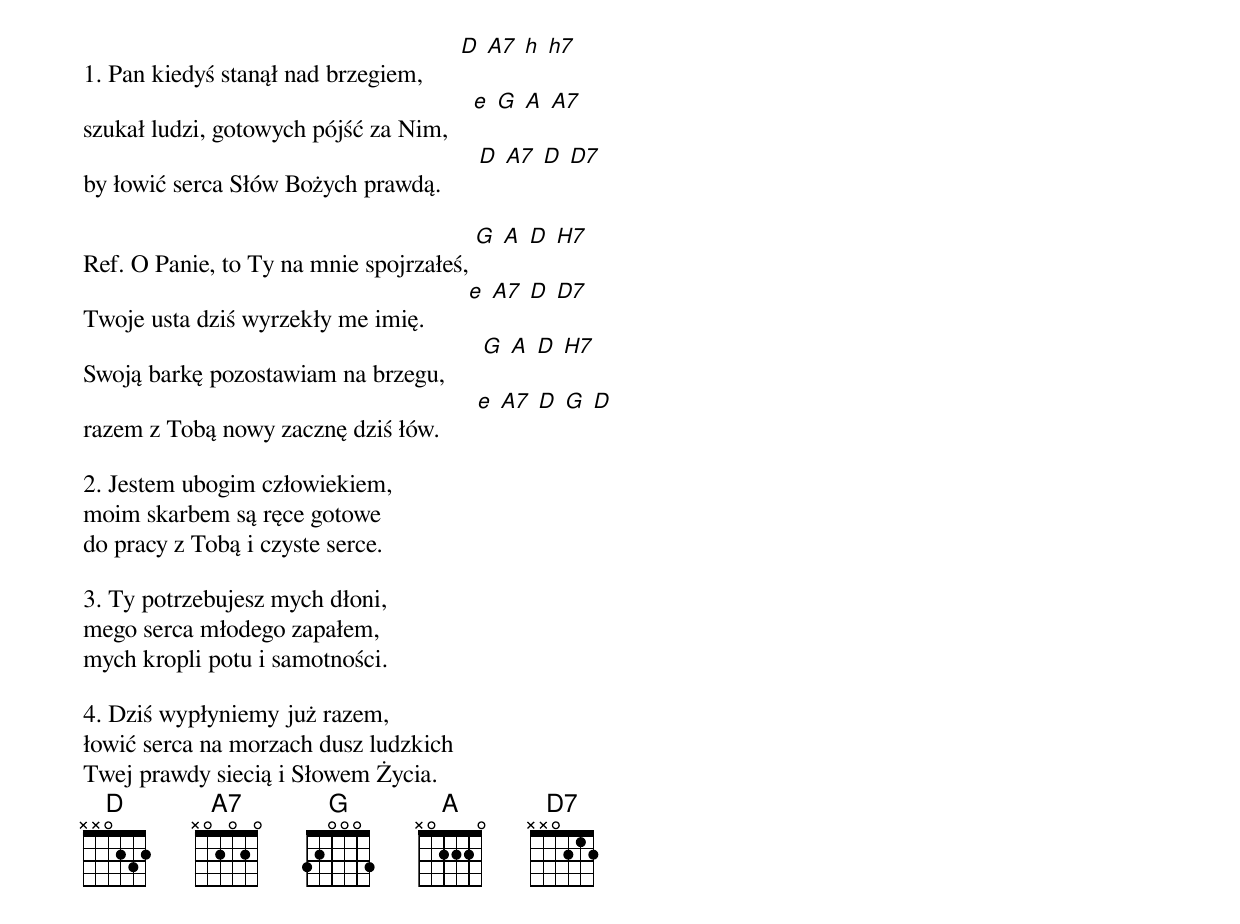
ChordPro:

1. Pan kiedyś stanął nad brzegiem,      [D] [A7] [h] [h7]
szukał ludzi, gotowych pójść za Nim,    [e] [G] [A] [A7]
by łowić serca Słów Bożych prawdą.      [D] [A7] [D] [D7]

Ref. O Panie, to Ty na mnie spojrzałeś, [G] [A] [D] [H7]
Twoje usta dziś wyrzekły me imię.       [e] [A7] [D] [D7]
Swoją barkę pozostawiam na brzegu,      [G] [A] [D] [H7]
razem z Tobą nowy zacznę dziś łów.      [e] [A7] [D] [G] [D]

2. Jestem ubogim człowiekiem,
moim skarbem są ręce gotowe
do pracy z Tobą i czyste serce.

3. Ty potrzebujesz mych dłoni,
mego serca młodego zapałem,
mych kropli potu i samotności.

4. Dziś wypłyniemy już razem,
łowić serca na morzach dusz ludzkich
Twej prawdy siecią i Słowem Życia.
